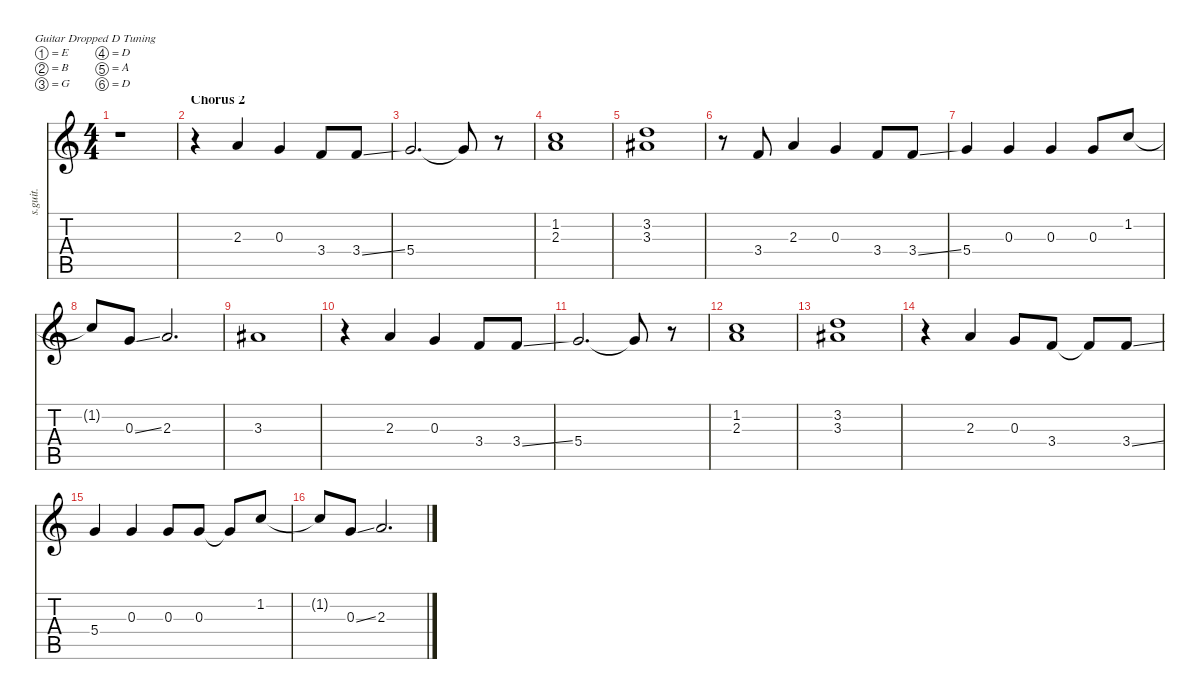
\defaultSystemsLayout 4
\hideDynamics
\bracketExtendMode nobrackets
\track ("Backing Vocals - M. Shadows" "s.guit.") {instrument flute}
\staff {score tabs}
\tuning (E4 B3 G3 D3 A2 D2)
\displaytranspose 12
\ts (4 4)
\tempo (130 hide)
\clef g2
\ks c
r.1{dy f} |
\section ("" "Chorus 2")
r.4 2.3.4{lyrics (0 "") lyrics (1 "") lyrics (2 "") lyrics (3 "") lyrics (4 "")} 0.3.4{lyrics (0 "") lyrics (1 "") lyrics (2 "") lyrics (3 "") lyrics (4 "")} 3.4.8{lyrics (0 "") lyrics (1 "") lyrics (2 "") lyrics (3 "") lyrics (4 "")} 3.4{ss}.8{lyrics (0 "") lyrics (1 "") lyrics (2 "") lyrics (3 "") lyrics (4 "")} |
5.4.2{d lyrics (0 "") lyrics (1 "") lyrics (2 "") lyrics (3 "") lyrics (4 "")} 5.4{t}.8{lyrics (0 "") lyrics (1 "") lyrics (2 "") lyrics (3 "") lyrics (4 "")} r.8 |
(1.2 2.3).1{lyrics (0 "") lyrics (1 "") lyrics (2 "") lyrics (3 "") lyrics (4 "")} |
(3.2 3.3{acc #}).1{lyrics (0 "") lyrics (1 "") lyrics (2 "") lyrics (3 "") lyrics (4 "")} |
r.8 3.4.8{lyrics (0 "") lyrics (1 "") lyrics (2 "") lyrics (3 "") lyrics (4 "")} 2.3.4{lyrics (0 "") lyrics (1 "") lyrics (2 "") lyrics (3 "") lyrics (4 "")} 0.3.4{lyrics (0 "") lyrics (1 "") lyrics (2 "") lyrics (3 "") lyrics (4 "")} 3.4.8{lyrics (0 "") lyrics (1 "") lyrics (2 "") lyrics (3 "") lyrics (4 "")} 3.4{ss}.8{lyrics (0 "") lyrics (1 "") lyrics (2 "") lyrics (3 "") lyrics (4 "")} |
5.4.4{lyrics (0 "") lyrics (1 "") lyrics (2 "") lyrics (3 "") lyrics (4 "")} 0.3.4{lyrics (0 "") lyrics (1 "") lyrics (2 "") lyrics (3 "") lyrics (4 "")} 0.3.4{lyrics (0 "") lyrics (1 "") lyrics (2 "") lyrics (3 "") lyrics (4 "")} 0.3.8{lyrics (0 "") lyrics (1 "") lyrics (2 "") lyrics (3 "") lyrics (4 "")} 1.2.8{lyrics (0 "") lyrics (1 "") lyrics (2 "") lyrics (3 "") lyrics (4 "")} |
1.2{t}.8{lyrics (0 "") lyrics (1 "") lyrics (2 "") lyrics (3 "") lyrics (4 "")} 0.3{ss}.8{lyrics (0 "") lyrics (1 "") lyrics (2 "") lyrics (3 "") lyrics (4 "")} 2.3.2{d lyrics (0 "") lyrics (1 "") lyrics (2 "") lyrics (3 "") lyrics (4 "")} |
3.3{acc #}.1{lyrics (0 "") lyrics (1 "") lyrics (2 "") lyrics (3 "") lyrics (4 "")} |
r.4 2.3.4{lyrics (0 "") lyrics (1 "") lyrics (2 "") lyrics (3 "") lyrics (4 "")} 0.3.4{lyrics (0 "") lyrics (1 "") lyrics (2 "") lyrics (3 "") lyrics (4 "")} 3.4.8{lyrics (0 "") lyrics (1 "") lyrics (2 "") lyrics (3 "") lyrics (4 "")} 3.4{ss}.8{lyrics (0 "") lyrics (1 "") lyrics (2 "") lyrics (3 "") lyrics (4 "")} |
5.4.2{d lyrics (0 "") lyrics (1 "") lyrics (2 "") lyrics (3 "") lyrics (4 "")} 5.4{t}.8{lyrics (0 "") lyrics (1 "") lyrics (2 "") lyrics (3 "") lyrics (4 "")} r.8 |
(1.2 2.3).1{lyrics (0 "") lyrics (1 "") lyrics (2 "") lyrics (3 "") lyrics (4 "")} |
(3.2 3.3{acc #}).1{lyrics (0 "") lyrics (1 "") lyrics (2 "") lyrics (3 "") lyrics (4 "")} |
r.4 2.3.4{lyrics (0 "") lyrics (1 "") lyrics (2 "") lyrics (3 "") lyrics (4 "")} 0.3.8{lyrics (0 "") lyrics (1 "") lyrics (2 "") lyrics (3 "") lyrics (4 "")} 3.4.8{lyrics (0 "") lyrics (1 "") lyrics (2 "") lyrics (3 "") lyrics (4 "")} 3.4{t}.8{lyrics (0 "") lyrics (1 "") lyrics (2 "") lyrics (3 "") lyrics (4 "")} 3.4{ss}.8{lyrics (0 "") lyrics (1 "") lyrics (2 "") lyrics (3 "") lyrics (4 "")} |
5.4.4{lyrics (0 "") lyrics (1 "") lyrics (2 "") lyrics (3 "") lyrics (4 "")} 0.3.4{lyrics (0 "") lyrics (1 "") lyrics (2 "") lyrics (3 "") lyrics (4 "")} 0.3.8{lyrics (0 "") lyrics (1 "") lyrics (2 "") lyrics (3 "") lyrics (4 "")} 0.3.8{lyrics (0 "") lyrics (1 "") lyrics (2 "") lyrics (3 "") lyrics (4 "")} 0.3{t}.8{lyrics (0 "") lyrics (1 "") lyrics (2 "") lyrics (3 "") lyrics (4 "")} 1.2.8{lyrics (0 "") lyrics (1 "") lyrics (2 "") lyrics (3 "") lyrics (4 "")} |
1.2{t}.8{lyrics (0 "") lyrics (1 "") lyrics (2 "") lyrics (3 "") lyrics (4 "")} 0.3{ss}.8{lyrics (0 "") lyrics (1 "") lyrics (2 "") lyrics (3 "") lyrics (4 "")} 2.3.2{d lyrics (0 "") lyrics (1 "") lyrics (2 "") lyrics (3 "") lyrics (4 "")}
